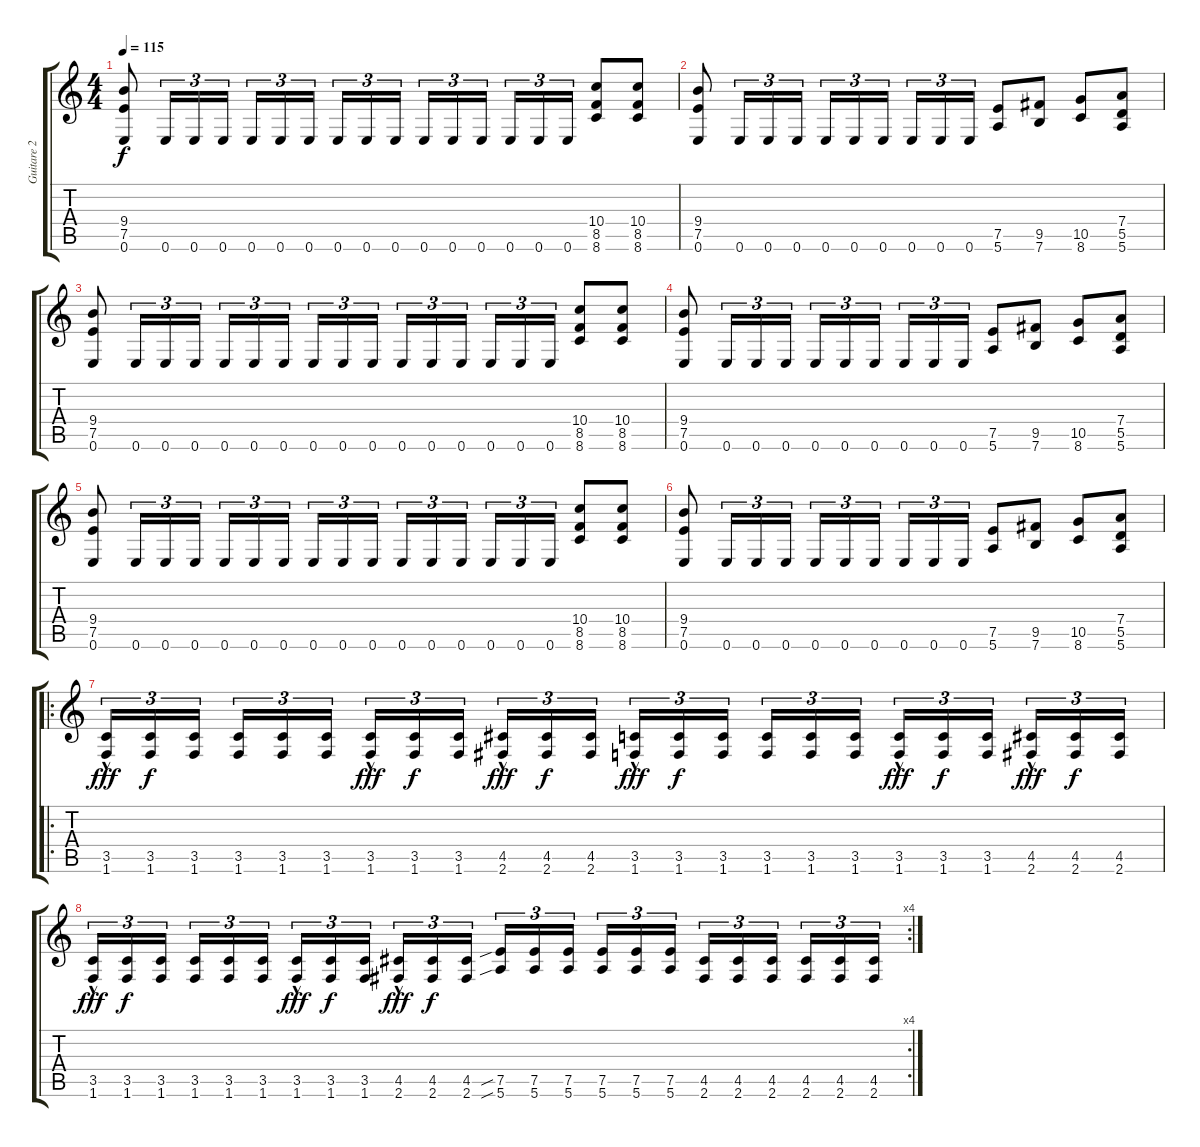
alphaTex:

\track ("Guitare 2" "Guitare 2") {instrument distortionguitar}
\staff {score tabs}
\tuning (E4 B3 G3 D3 A2 E2) {hide}
\ts (4 4)
\tempo 115
\clef g2
\ks c
(9.4 7.5 0.6).8{dy f} 0.6.16{tu (3 2)} 0.6.16{tu (3 2)} 0.6.16{tu (3 2)} 0.6.16{tu (3 2)} 0.6.16{tu (3 2)} 0.6.16{tu (3 2) beam splitsecondary} 0.6.16{tu (3 2)} 0.6.16{tu (3 2)} 0.6.16{tu (3 2)} 0.6.16{tu (3 2)} 0.6.16{tu (3 2)} 0.6.16{tu (3 2) beam splitsecondary} 0.6.16{tu (3 2)} 0.6.16{tu (3 2)} 0.6.16{tu (3 2)} (10.4 8.5 8.6).8 (10.4 8.5 8.6).8 |
(9.4 7.5 0.6).8 0.6.16{tu (3 2)} 0.6.16{tu (3 2)} 0.6.16{tu (3 2)} 0.6.16{tu (3 2)} 0.6.16{tu (3 2)} 0.6.16{tu (3 2) beam splitsecondary} 0.6.16{tu (3 2)} 0.6.16{tu (3 2)} 0.6.16{tu (3 2)} (7.5 5.6).8 (9.5 7.6).8 (10.5 8.6).8 (7.4 5.5 5.6).8 |
(9.4 7.5 0.6).8 0.6.16{tu (3 2)} 0.6.16{tu (3 2)} 0.6.16{tu (3 2)} 0.6.16{tu (3 2)} 0.6.16{tu (3 2)} 0.6.16{tu (3 2) beam splitsecondary} 0.6.16{tu (3 2)} 0.6.16{tu (3 2)} 0.6.16{tu (3 2)} 0.6.16{tu (3 2)} 0.6.16{tu (3 2)} 0.6.16{tu (3 2) beam splitsecondary} 0.6.16{tu (3 2)} 0.6.16{tu (3 2)} 0.6.16{tu (3 2)} (10.4 8.5 8.6).8 (10.4 8.5 8.6).8 |
(9.4 7.5 0.6).8 0.6.16{tu (3 2)} 0.6.16{tu (3 2)} 0.6.16{tu (3 2)} 0.6.16{tu (3 2)} 0.6.16{tu (3 2)} 0.6.16{tu (3 2) beam splitsecondary} 0.6.16{tu (3 2)} 0.6.16{tu (3 2)} 0.6.16{tu (3 2)} (7.5 5.6).8 (9.5 7.6).8 (10.5 8.6).8 (7.4 5.5 5.6).8 |
(9.4 7.5 0.6).8 0.6.16{tu (3 2)} 0.6.16{tu (3 2)} 0.6.16{tu (3 2)} 0.6.16{tu (3 2)} 0.6.16{tu (3 2)} 0.6.16{tu (3 2) beam splitsecondary} 0.6.16{tu (3 2)} 0.6.16{tu (3 2)} 0.6.16{tu (3 2)} 0.6.16{tu (3 2)} 0.6.16{tu (3 2)} 0.6.16{tu (3 2) beam splitsecondary} 0.6.16{tu (3 2)} 0.6.16{tu (3 2)} 0.6.16{tu (3 2)} (10.4 8.5 8.6).8 (10.4 8.5 8.6).8 |
(9.4 7.5 0.6).8 0.6.16{tu (3 2)} 0.6.16{tu (3 2)} 0.6.16{tu (3 2)} 0.6.16{tu (3 2)} 0.6.16{tu (3 2)} 0.6.16{tu (3 2) beam splitsecondary} 0.6.16{tu (3 2)} 0.6.16{tu (3 2)} 0.6.16{tu (3 2)} (7.5 5.6).8 (9.5 7.6).8 (10.5 8.6).8 (7.4 5.5 5.6).8 |
\ro
(3.5{hac} 1.6{hac}).16{tu (3 2) dy fff} (3.5 1.6).16{tu (3 2) dy f} (3.5 1.6).16{tu (3 2) beam splitsecondary} (3.5 1.6).16{tu (3 2)} (3.5 1.6).16{tu (3 2)} (3.5 1.6).16{tu (3 2)} (3.5{hac} 1.6{hac}).16{tu (3 2) dy fff} (3.5 1.6).16{tu (3 2) dy f} (3.5 1.6).16{tu (3 2) beam splitsecondary} (4.5{hac} 2.6{hac}).16{tu (3 2) dy fff} (4.5 2.6).16{tu (3 2) dy f} (4.5 2.6).16{tu (3 2)} (3.5{hac} 1.6{hac}).16{tu (3 2) dy fff} (3.5 1.6).16{tu (3 2) dy f} (3.5 1.6).16{tu (3 2) beam splitsecondary} (3.5 1.6).16{tu (3 2)} (3.5 1.6).16{tu (3 2)} (3.5 1.6).16{tu (3 2)} (3.5{hac} 1.6{hac}).16{tu (3 2) dy fff} (3.5 1.6).16{tu (3 2) dy f} (3.5 1.6).16{tu (3 2) beam splitsecondary} (4.5{hac} 2.6{hac}).16{tu (3 2) dy fff} (4.5 2.6).16{tu (3 2) dy f} (4.5 2.6).16{tu (3 2)} |
\rc 4
(3.5{hac} 1.6{hac}).16{tu (3 2) dy fff} (3.5 1.6).16{tu (3 2) dy f} (3.5 1.6).16{tu (3 2) beam splitsecondary} (3.5 1.6).16{tu (3 2)} (3.5 1.6).16{tu (3 2)} (3.5 1.6).16{tu (3 2)} (3.5{hac} 1.6{hac}).16{tu (3 2) dy fff} (3.5 1.6).16{tu (3 2) dy f} (3.5 1.6).16{tu (3 2) beam splitsecondary} (4.5{hac} 2.6{hac}).16{tu (3 2) dy fff} (4.5 2.6).16{tu (3 2) dy f} (4.5 2.6).16{tu (3 2)} (7.5{sib} 5.6{sib}).16{tu (3 2)} (7.5 5.6).16{tu (3 2)} (7.5 5.6).16{tu (3 2) beam splitsecondary} (7.5 5.6).16{tu (3 2)} (7.5 5.6).16{tu (3 2)} (7.5 5.6).16{tu (3 2)} (4.5 2.6).16{tu (3 2)} (4.5 2.6).16{tu (3 2)} (4.5 2.6).16{tu (3 2) beam splitsecondary} (4.5 2.6).16{tu (3 2)} (4.5 2.6).16{tu (3 2)} (4.5 2.6).16{tu (3 2)}
